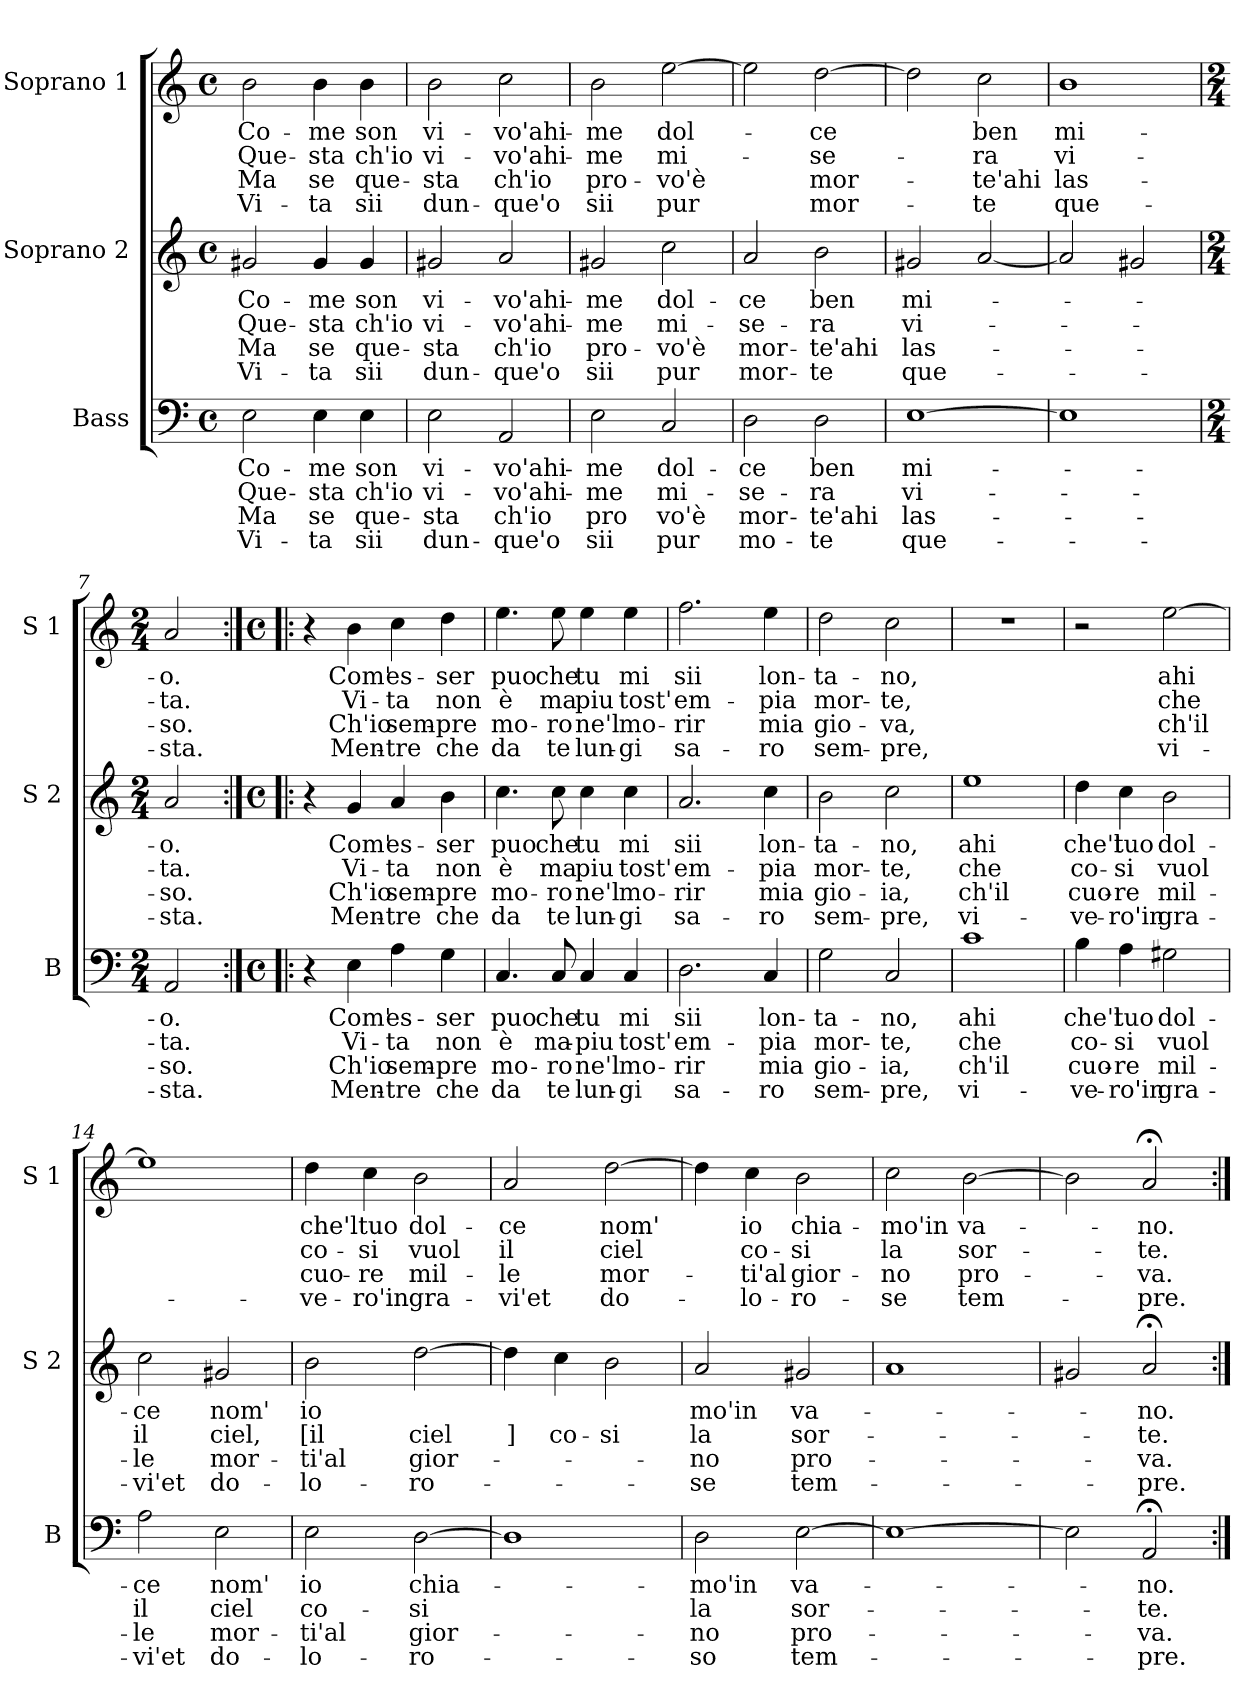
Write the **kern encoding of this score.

**kern	**text	**text	**text	**text	**kern	**text	**text	**text	**text	**kern	**text	**text	**text	**text
*part3	*part3	*part3	*part3	*part3	*part2	*part2	*part2	*part2	*part2	*part1	*part1	*part1	*part1	*part1
*staff3	*staff3	*staff3	*staff3	*staff3	*staff2	*staff2	*staff2	*staff2	*staff2	*staff1	*staff1	*staff1	*staff1	*staff1
*I"Bass	*	*	*	*	*I"Soprano 2	*	*	*	*	*I"Soprano 1	*	*	*	*
*I'B	*	*	*	*	*I'S 2	*	*	*	*	*I'S 1	*	*	*	*
*clefF4	*	*	*	*	*clefG2	*	*	*	*	*clefG2	*	*	*	*
*k[]	*	*	*	*	*k[]	*	*	*	*	*k[]	*	*	*	*
*C:	*	*	*	*	*C:	*	*	*	*	*C:	*	*	*	*
*M4/4	*	*	*	*	*M4/4	*	*	*	*	*M4/4	*	*	*	*
*met(c)	*	*	*	*	*met(c)	*	*	*	*	*met(c)	*	*	*	*
=1	=1	=1	=1	=1	=1	=1	=1	=1	=1	=1	=1	=1	=1	=1
!	!LO:LY:b	!LO:LY:b	!LO:LY:b	!LO:LY:b	!	!LO:LY:b	!LO:LY:b	!LO:LY:b	!LO:LY:b	!	!LO:LY:b	!LO:LY:b	!LO:LY:b	!LO:LY:b
2E\	Co-	Que-	Ma	Vi-	2g#X/	Co-	Que-	Ma	Vi-	2b\	Co-	Que-	Ma	Vi-
!	!LO:LY:b	!LO:LY:b	!LO:LY:b	!LO:LY:b	!	!LO:LY:b	!LO:LY:b	!LO:LY:b	!LO:LY:b	!	!LO:LY:b	!LO:LY:b	!LO:LY:b	!LO:LY:b
4E\	-me	-sta	se	-ta	4g#/	-me	-sta	se	-ta	4b\	-me	-sta	se	-ta
!	!LO:LY:b	!LO:LY:b	!LO:LY:b	!LO:LY:b	!	!LO:LY:b	!LO:LY:b	!LO:LY:b	!LO:LY:b	!	!LO:LY:b	!LO:LY:b	!LO:LY:b	!LO:LY:b
4E\	son	ch'io	que-	sii	4g#/	son	ch'io	que-	sii	4b\	son	ch'io	que-	sii
=2	=2	=2	=2	=2	=2	=2	=2	=2	=2	=2	=2	=2	=2	=2
!	!LO:LY:b	!LO:LY:b	!LO:LY:b	!LO:LY:b	!	!LO:LY:b	!LO:LY:b	!LO:LY:b	!LO:LY:b	!	!LO:LY:b	!LO:LY:b	!LO:LY:b	!LO:LY:b
2E\	vi-	vi-	-sta	dun-	2g#X/	vi-	vi-	-sta	dun-	2b\	vi-	vi-	-sta	dun-
!	!LO:LY:b	!LO:LY:b	!LO:LY:b	!LO:LY:b	!	!LO:LY:b	!LO:LY:b	!LO:LY:b	!LO:LY:b	!	!LO:LY:b	!LO:LY:b	!LO:LY:b	!LO:LY:b
2AA/	-vo'ahi-	-vo'ahi-	ch'io	-que'o	2a/	-vo'ahi-	-vo'ahi-	ch'io	-que'o	2cc\	-vo'ahi-	-vo'ahi-	ch'io	-que'o
=3	=3	=3	=3	=3	=3	=3	=3	=3	=3	=3	=3	=3	=3	=3
!	!LO:LY:b	!LO:LY:b	!LO:LY:b	!LO:LY:b	!	!LO:LY:b	!LO:LY:b	!LO:LY:b	!LO:LY:b	!	!LO:LY:b	!LO:LY:b	!LO:LY:b	!LO:LY:b
2E\	-me	-me	pro	sii	2g#X/	-me	-me	pro-	sii	2b\	-me	-me	pro-	sii
!	!LO:LY:b	!LO:LY:b	!LO:LY:b	!LO:LY:b	!	!LO:LY:b	!LO:LY:b	!LO:LY:b	!LO:LY:b	!	!LO:LY:b	!LO:LY:b	!LO:LY:b	!LO:LY:b
2C/	dol-	mi-	vo'è	pur	2cc\	dol-	mi-	-vo'è	pur	[2ee\	dol-	mi-	-vo'è	pur
!!LO:LB:g=z
=4	=4	=4	=4	=4	=4	=4	=4	=4	=4	=4	=4	=4	=4	=4
!	!LO:LY:b	!LO:LY:b	!LO:LY:b	!LO:LY:b	!	!LO:LY:b	!LO:LY:b	!LO:LY:b	!LO:LY:b	!	!	!	!	!
2D\	-ce	-se-	mor-	mo-	2a/	-ce	-se-	mor-	mor-	2ee\]	.	.	.	.
!	!LO:LY:b	!LO:LY:b	!LO:LY:b	!LO:LY:b	!	!LO:LY:b	!LO:LY:b	!LO:LY:b	!LO:LY:b	!	!LO:LY:b	!LO:LY:b	!LO:LY:b	!LO:LY:b
2D\	ben	-ra	-te'ahi	-te	2b\	ben	-ra	-te'ahi	-te	[2dd\	-ce	-se-	mor-	mor-
=5	=5	=5	=5	=5	=5	=5	=5	=5	=5	=5	=5	=5	=5	=5
!	!LO:LY:b	!LO:LY:b	!LO:LY:b	!LO:LY:b	!	!LO:LY:b	!LO:LY:b	!LO:LY:b	!LO:LY:b	!	!	!	!	!
[1E	mi-	vi-	las-	que-	2g#X/	mi-	vi-	las-	que-	2dd\]	.	.	.	.
!	!	!	!	!	!	!	!	!	!	!	!LO:LY:b	!LO:LY:b	!LO:LY:b	!LO:LY:b
.	.	.	.	.	[2a/	.	.	.	.	2cc\	ben	-ra	-te'ahi	-te
=6	=6	=6	=6	=6	=6	=6	=6	=6	=6	=6	=6	=6	=6	=6
!	!	!	!	!	!	!	!	!	!	!	!LO:LY:b	!LO:LY:b	!LO:LY:b	!LO:LY:b
1E]	.	.	.	.	2a/]	.	.	.	.	1b	mi-	vi-	las-	que-
.	.	.	.	.	2g#X/	.	.	.	.	.	.	.	.	.
=7	=7	=7	=7	=7	=7	=7	=7	=7	=7	=7	=7	=7	=7	=7
*M2/4	*	*	*	*	*M2/4	*	*	*	*	*M2/4	*	*	*	*
!	!LO:LY:b	!LO:LY:b	!LO:LY:b	!LO:LY:b	!	!LO:LY:b	!LO:LY:b	!LO:LY:b	!LO:LY:b	!	!LO:LY:b	!LO:LY:b	!LO:LY:b	!LO:LY:b
2AA/	-o.	-ta.	-so.	-sta.	2a/	-o.	-ta.	-so.	-sta.	2a/	-o.	-ta.	-so.	-sta.
!!LO:PB:g=z
=8:|!|:	=8:|!|:	=8:|!|:	=8:|!|:	=8:|!|:	=8:|!|:	=8:|!|:	=8:|!|:	=8:|!|:	=8:|!|:	=8:|!|:	=8:|!|:	=8:|!|:	=8:|!|:	=8:|!|:
*M4/4	*	*	*	*	*M4/4	*	*	*	*	*M4/4	*	*	*	*
*met(c)	*	*	*	*	*met(c)	*	*	*	*	*met(c)	*	*	*	*
4r	.	.	.	.	4r	.	.	.	.	4r	.	.	.	.
!	!LO:LY:b	!LO:LY:b	!LO:LY:b	!LO:LY:b	!	!LO:LY:b	!LO:LY:b	!LO:LY:b	!LO:LY:b	!	!LO:LY:b	!LO:LY:b	!LO:LY:b	!LO:LY:b
4E\	Com'	Vi-	Ch'io	Men-	4g/	Com'	Vi-	Ch'io	Men-	4b\	Com'	Vi-	Ch'io	Men-
!	!LO:LY:b	!LO:LY:b	!LO:LY:b	!LO:LY:b	!	!LO:LY:b	!LO:LY:b	!LO:LY:b	!LO:LY:b	!	!LO:LY:b	!LO:LY:b	!LO:LY:b	!LO:LY:b
4A\	es-	-ta	sem-	-tre	4a/	es-	-ta	sem-	-tre	4cc\	es-	-ta	sem-	-tre
!	!LO:LY:b	!LO:LY:b	!LO:LY:b	!LO:LY:b	!	!LO:LY:b	!LO:LY:b	!LO:LY:b	!LO:LY:b	!	!LO:LY:b	!LO:LY:b	!LO:LY:b	!LO:LY:b
4G\	-ser	non	-pre	che	4b\	-ser	non	-pre	che	4dd\	-ser	non	-pre	che
=9	=9	=9	=9	=9	=9	=9	=9	=9	=9	=9	=9	=9	=9	=9
!	!LO:LY:b	!LO:LY:b	!LO:LY:b	!LO:LY:b	!	!LO:LY:b	!LO:LY:b	!LO:LY:b	!LO:LY:b	!	!LO:LY:b	!LO:LY:b	!LO:LY:b	!LO:LY:b
4.C/	puo	è	mo-	da	4.cc\	puo	è	mo-	da	4.ee\	puo	è	mo-	da
!	!LO:LY:b	!LO:LY:b	!LO:LY:b	!LO:LY:b	!	!LO:LY:b	!LO:LY:b	!LO:LY:b	!LO:LY:b	!	!LO:LY:b	!LO:LY:b	!LO:LY:b	!LO:LY:b
8C/	che	ma-	-ro	te	8cc\	che	ma	-ro	te	8ee\	che	ma	-ro	te
!	!LO:LY:b	!LO:LY:b	!LO:LY:b	!LO:LY:b	!	!LO:LY:b	!LO:LY:b	!LO:LY:b	!LO:LY:b	!	!LO:LY:b	!LO:LY:b	!LO:LY:b	!LO:LY:b
4C/	tu	-piu	ne'l	lun-	4cc\	tu	piu	ne'l	lun-	4ee\	tu	piu	ne'l	lun-
!	!LO:LY:b	!LO:LY:b	!LO:LY:b	!LO:LY:b	!	!LO:LY:b	!LO:LY:b	!LO:LY:b	!LO:LY:b	!	!LO:LY:b	!LO:LY:b	!LO:LY:b	!LO:LY:b
4C/	mi	tost'	mo-	-gi	4cc\	mi	tost'	mo-	-gi	4ee\	mi	tost'	mo-	-gi
=10	=10	=10	=10	=10	=10	=10	=10	=10	=10	=10	=10	=10	=10	=10
!	!LO:LY:b	!LO:LY:b	!LO:LY:b	!LO:LY:b	!	!LO:LY:b	!LO:LY:b	!LO:LY:b	!LO:LY:b	!	!LO:LY:b	!LO:LY:b	!LO:LY:b	!LO:LY:b
2.D\	sii	em-	-rir	sa-	2.a/	sii	em-	-rir	sa-	2.ff\	sii	em-	-rir	sa-
!	!LO:LY:b	!LO:LY:b	!LO:LY:b	!LO:LY:b	!	!LO:LY:b	!LO:LY:b	!LO:LY:b	!LO:LY:b	!	!LO:LY:b	!LO:LY:b	!LO:LY:b	!LO:LY:b
4C/	lon-	-pia	mia	-ro	4cc\	lon-	-pia	mia	-ro	4ee\	lon-	-pia	mia	-ro
=11	=11	=11	=11	=11	=11	=11	=11	=11	=11	=11	=11	=11	=11	=11
!	!LO:LY:b	!LO:LY:b	!LO:LY:b	!LO:LY:b	!	!LO:LY:b	!LO:LY:b	!LO:LY:b	!LO:LY:b	!	!LO:LY:b	!LO:LY:b	!LO:LY:b	!LO:LY:b
2G\	-ta-	mor-	gio-	sem-	2b\	-ta-	mor-	gio-	sem-	2dd\	-ta-	mor-	gio-	sem-
!	!LO:LY:b	!LO:LY:b	!LO:LY:b	!LO:LY:b	!	!LO:LY:b	!LO:LY:b	!LO:LY:b	!LO:LY:b	!	!LO:LY:b	!LO:LY:b	!LO:LY:b	!LO:LY:b
2C/	-no,	-te,	-ia,	-pre,	2cc\	-no,	-te,	-ia,	-pre,	2cc\	-no,	-te,	-va,	-pre,
=12	=12	=12	=12	=12	=12	=12	=12	=12	=12	=12	=12	=12	=12	=12
!	!LO:LY:b	!LO:LY:b	!LO:LY:b	!LO:LY:b	!	!LO:LY:b	!LO:LY:b	!LO:LY:b	!LO:LY:b	!	!	!	!	!
1c	ahi	che	ch'il	vi-	1ee	ahi	che	ch'il	vi-	1r	.	.	.	.
=13	=13	=13	=13	=13	=13	=13	=13	=13	=13	=13	=13	=13	=13	=13
!	!LO:LY:b	!LO:LY:b	!LO:LY:b	!LO:LY:b	!	!LO:LY:b	!LO:LY:b	!LO:LY:b	!LO:LY:b	!	!	!	!	!
4B\	che'l	co-	cuo-	-ve-	4dd\	che'l	co-	cuo-	-ve-	2r	.	.	.	.
!	!LO:LY:b	!LO:LY:b	!LO:LY:b	!LO:LY:b	!	!LO:LY:b	!LO:LY:b	!LO:LY:b	!LO:LY:b	!	!	!	!	!
4A\	tuo	-si	-re	-ro'in	4cc\	tuo	-si	-re	-ro'in	.	.	.	.	.
!	!LO:LY:b	!LO:LY:b	!LO:LY:b	!LO:LY:b	!	!LO:LY:b	!LO:LY:b	!LO:LY:b	!LO:LY:b	!	!LO:LY:b	!LO:LY:b	!LO:LY:b	!LO:LY:b
2G#X\	dol-	vuol	mil-	gra-	2b\	dol-	vuol	mil-	gra-	[2ee\	ahi	che	ch'il	vi-
!!LO:LB:g=z
=14	=14	=14	=14	=14	=14	=14	=14	=14	=14	=14	=14	=14	=14	=14
!	!LO:LY:b	!LO:LY:b	!LO:LY:b	!LO:LY:b	!	!LO:LY:b	!LO:LY:b	!LO:LY:b	!LO:LY:b	!	!	!	!	!
2A\	-ce	il	-le	-vi'et	2cc\	-ce	il	-le	-vi'et	1ee]	.	.	.	.
!	!LO:LY:b	!LO:LY:b	!LO:LY:b	!LO:LY:b	!	!LO:LY:b	!LO:LY:b	!LO:LY:b	!LO:LY:b	!	!	!	!	!
2E\	nom'	ciel	mor-	do-	2g#X/	nom'	ciel,	mor-	do-	.	.	.	.	.
=15	=15	=15	=15	=15	=15	=15	=15	=15	=15	=15	=15	=15	=15	=15
!	!LO:LY:b	!LO:LY:b	!LO:LY:b	!LO:LY:b	!	!LO:LY:b	!LO:LY:b	!LO:LY:b	!LO:LY:b	!	!LO:LY:b	!LO:LY:b	!LO:LY:b	!LO:LY:b
2E\	io	co-	-ti'al	-lo-	2b\	io	[il	-ti'al	-lo-	4dd\	che'l	co-	cuo-	-ve-
!	!	!	!	!	!	!	!	!	!	!	!LO:LY:b	!LO:LY:b	!LO:LY:b	!LO:LY:b
.	.	.	.	.	.	.	.	.	.	4cc\	tuo	-si	-re	-ro'in
!	!LO:LY:b	!LO:LY:b	!LO:LY:b	!LO:LY:b	!	!	!LO:LY:b	!LO:LY:b	!LO:LY:b	!	!LO:LY:b	!LO:LY:b	!LO:LY:b	!LO:LY:b
[2D\	chia-	-si	gior-	-ro-	[2dd\	.	ciel	gior-	-ro-	2b\	dol-	vuol	mil-	gra-
=16	=16	=16	=16	=16	=16	=16	=16	=16	=16	=16	=16	=16	=16	=16
!	!	!	!	!	!	!	!LO:LY:b	!	!	!	!LO:LY:b	!LO:LY:b	!LO:LY:b	!LO:LY:b
1D]	.	.	.	.	4dd\]	.	]	.	.	2a/	-ce	il	-le	-vi'et
!	!	!	!	!	!	!	!LO:LY:b	!	!	!	!	!	!	!
.	.	.	.	.	4cc\	.	co-	.	.	.	.	.	.	.
!	!	!	!	!	!	!	!LO:LY:b	!	!	!	!LO:LY:b	!LO:LY:b	!LO:LY:b	!LO:LY:b
.	.	.	.	.	2b\	.	-si	.	.	[2dd\	nom'	ciel	mor-	do-
=17	=17	=17	=17	=17	=17	=17	=17	=17	=17	=17	=17	=17	=17	=17
!	!LO:LY:b	!LO:LY:b	!LO:LY:b	!LO:LY:b	!	!LO:LY:b	!LO:LY:b	!LO:LY:b	!LO:LY:b	!	!	!	!	!
2D\	-mo'in	la	-no	-so	2a/	-mo'in	la	-no	-se	4dd\]	.	.	.	.
!	!	!	!	!	!	!	!	!	!	!	!LO:LY:b	!LO:LY:b	!LO:LY:b	!LO:LY:b
.	.	.	.	.	.	.	.	.	.	4cc\	io	co-	-ti'al	-lo-
!	!LO:LY:b	!LO:LY:b	!LO:LY:b	!LO:LY:b	!	!LO:LY:b	!LO:LY:b	!LO:LY:b	!LO:LY:b	!	!LO:LY:b	!LO:LY:b	!LO:LY:b	!LO:LY:b
[2E\	va-	sor-	pro-	tem-	2g#X/	va-	sor-	pro-	tem-	2b\	chia-	-si	gior-	-ro-
=18	=18	=18	=18	=18	=18	=18	=18	=18	=18	=18	=18	=18	=18	=18
!	!	!	!	!	!	!	!	!	!	!	!LO:LY:b	!LO:LY:b	!LO:LY:b	!LO:LY:b
1E_	.	.	.	.	1a	.	.	.	.	2cc\	-mo'in	la	-no	-se
!	!	!	!	!	!	!	!	!	!	!	!LO:LY:b	!LO:LY:b	!LO:LY:b	!LO:LY:b
.	.	.	.	.	.	.	.	.	.	[2b\	va-	sor-	pro-	tem-
=19	=19	=19	=19	=19	=19	=19	=19	=19	=19	=19	=19	=19	=19	=19
2E\]	.	.	.	.	2g#X/	.	.	.	.	2b\]	.	.	.	.
!	!LO:LY:b	!LO:LY:b	!LO:LY:b	!LO:LY:b	!	!LO:LY:b	!LO:LY:b	!LO:LY:b	!LO:LY:b	!	!LO:LY:b	!LO:LY:b	!LO:LY:b	!LO:LY:b
2AA;</	-no.	-te.	-va.	-pre.	2a;</	-no.	-te.	-va.	-pre.	2a;</	-no.	-te.	-va.	-pre.
=:|!	=:|!	=:|!	=:|!	=:|!	=:|!	=:|!	=:|!	=:|!	=:|!	=:|!	=:|!	=:|!	=:|!	=:|!
*-	*-	*-	*-	*-	*-	*-	*-	*-	*-	*-	*-	*-	*-	*-
